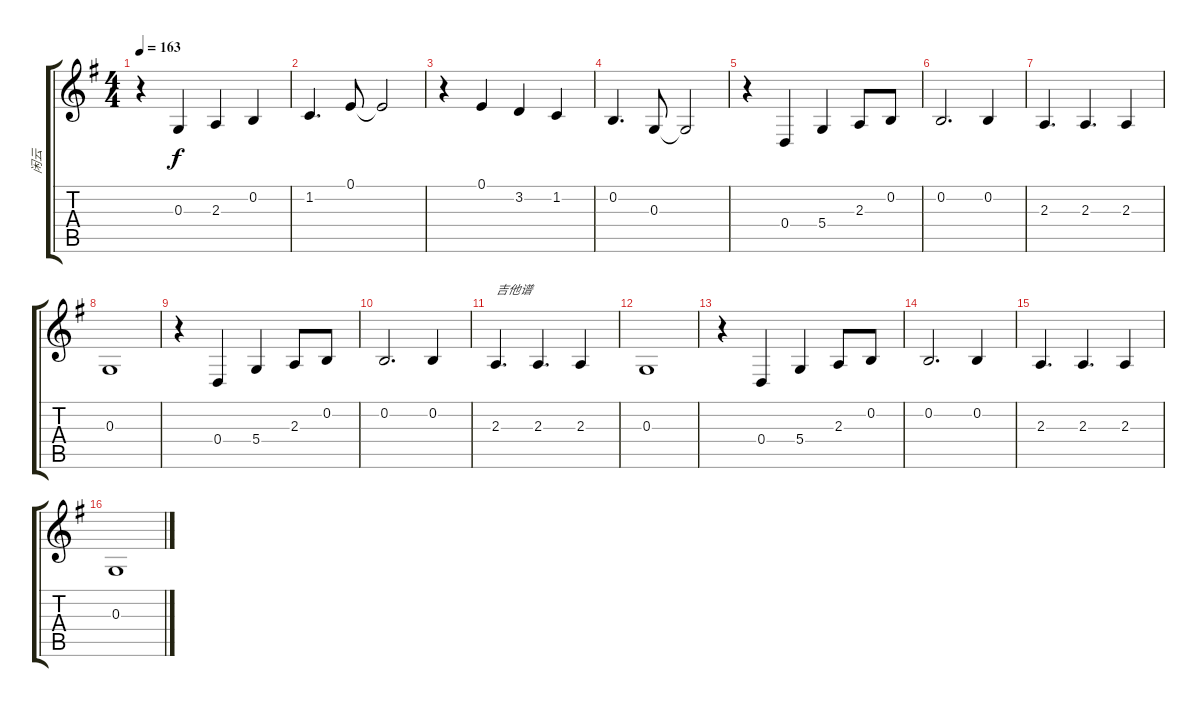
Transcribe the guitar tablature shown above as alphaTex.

\track ("闲云" "闲云") {instrument englishhorn}
\staff {score tabs}
\tuning (E4 B3 G3 D3 A2 E2) {hide}
\ts (4 4)
\tempo 163
\clef g2
\ks g
r.4{dy f} 0.3.4 2.3.4 0.2.4 |
1.2.4{d} 0.1.8 0.1{t}.2 |
r.4 0.1.4 3.2.4 1.2.4 |
0.2.4{d} 0.3.8 0.3{t}.2 |
r.4 0.4.4 5.4.4 2.3.8 0.2.8 |
0.2.2{d} 0.2.4 |
2.3.4{d} 2.3.4{d} 2.3.4 |
0.3.1 |
r.4 0.4.4 5.4.4 2.3.8 0.2.8 |
0.2.2{d} 0.2.4 |
2.3.4{d txt "吉他谱"} 2.3.4{d} 2.3.4 |
0.3.1 |
r.4 0.4.4 5.4.4 2.3.8 0.2.8 |
0.2.2{d} 0.2.4 |
2.3.4{d} 2.3.4{d} 2.3.4 |
0.3.1
